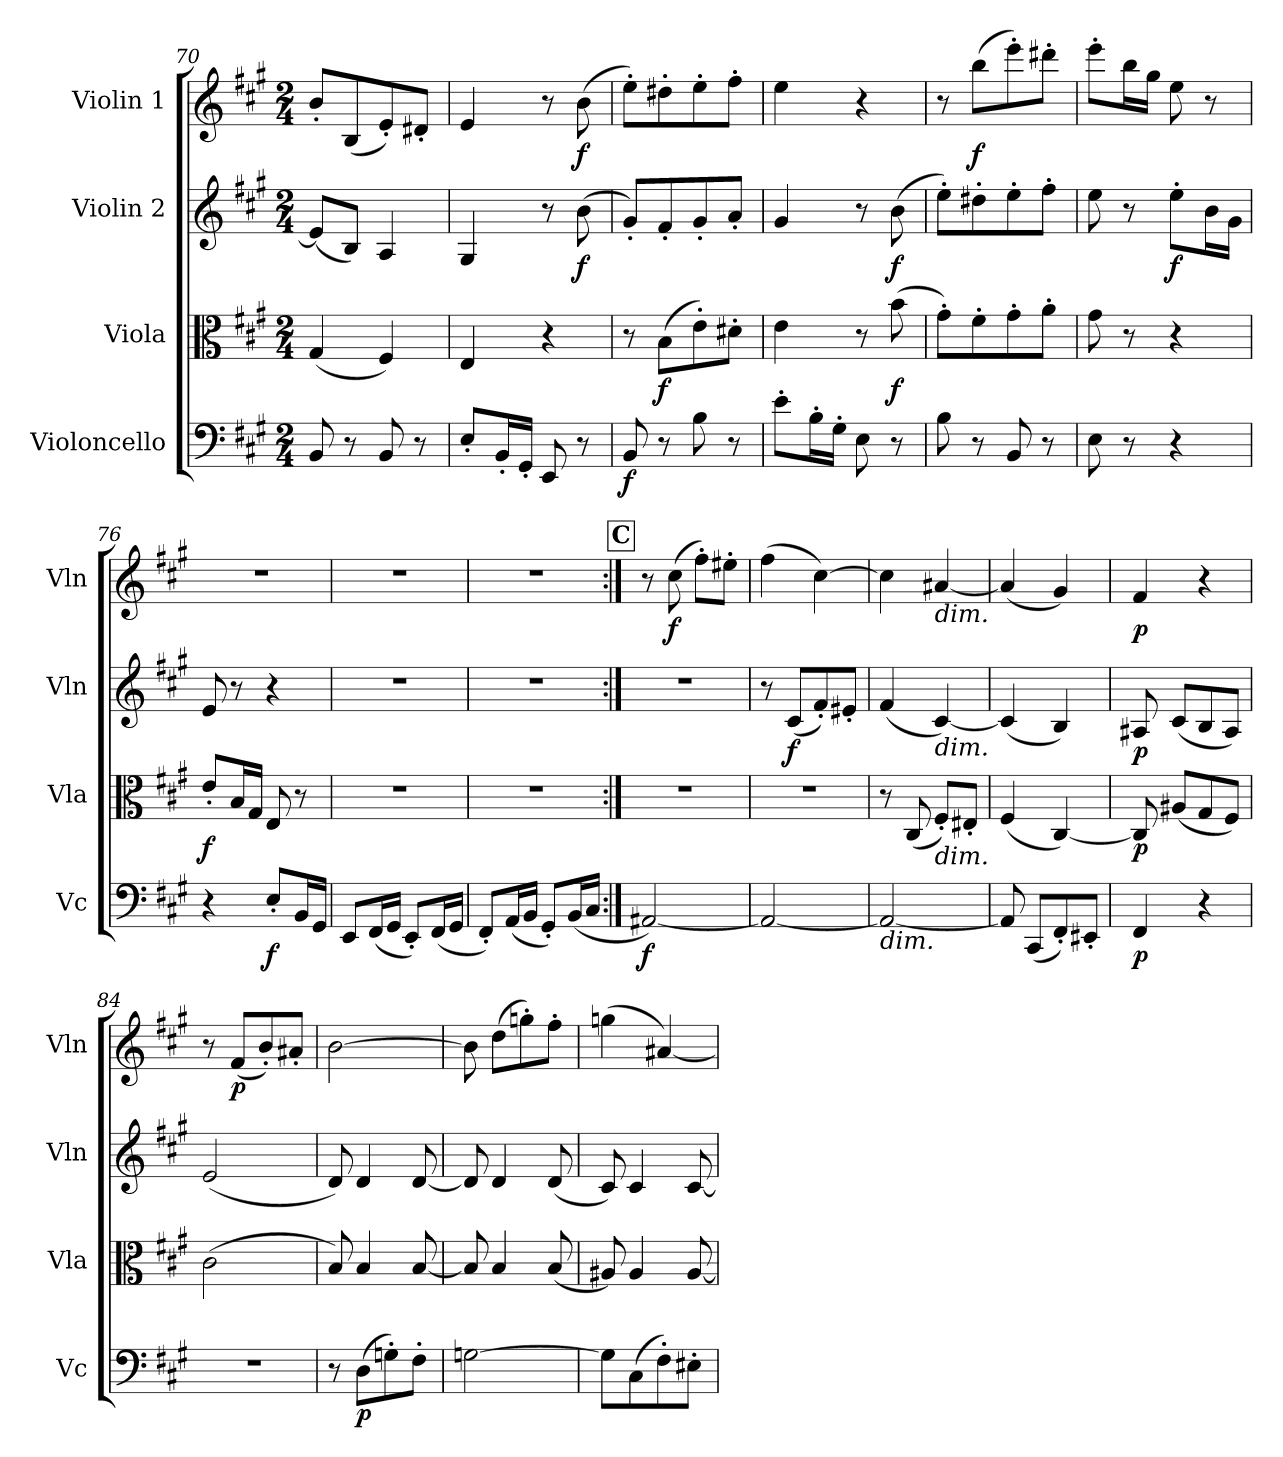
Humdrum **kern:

**kern	**dynam	**kern	**dynam	**kern	**dynam	**kern	**dynam
*part4	*part4	*part3	*part3	*part2	*part2	*part1	*part1
*staff4	*staff4	*staff3	*staff3	*staff2	*staff2	*staff1	*staff1
*I"Violoncello	*	*I"Viola	*	*I"Violin 2	*	*I"Violin 1	*
*I'Vc	*	*I'Vla	*	*I'Vln	*	*I'Vln	*
*clefF4	*	*clefC3	*	*clefG2	*	*clefG2	*
*k[f#c#g#]	*	*k[f#c#g#]	*	*k[f#c#g#]	*	*k[f#c#g#]	*
*M2/4	*	*M2/4	*	*M2/4	*	*M2/4	*
=70	=70	=70	=70	=70	=70	=70	=70
8BB/	.	(4G#/	.	(8e/L]	.	8b'/L	.
8r	.	.	.	8B/J)	.	(8B/	.
8BB/	.	4F#/)	.	4A/	.	8e'/)	.
8r	.	.	.	.	.	8d#X'/J	.
=71	=71	=71	=71	=71	=71	=71	=71
8E'/L	.	4E/	.	4G#/	.	4e/	.
16BB'/L	.	.	.	.	.	.	.
16GG#'/JJ	.	.	.	.	.	.	.
8EE/	.	4r	.	8r	.	8r	.
!	!	!	!	!	!LO:DY:b	!	!LO:DY:b
8r	.	.	.	(8b\	f	(8b\	f
=72	=72	=72	=72	=72	=72	=72	=72
!	!LO:DY:b	!	!	!	!	!	!
8BB/	f	8r	.	8g#'/L)	.	8ee'\L)	.
!	!	!	!LO:DY:b	!	!	!	!
8r	.	(8B\L	f	8f#'/	.	8dd#X'\	.
8B\	.	8e'\)	.	8g#'/	.	8ee'\	.
8r	.	8d#X'\J	.	8a'/J	.	8ff#'\J	.
=73	=73	=73	=73	=73	=73	=73	=73
8e'\L	.	4e\	.	4g#/	.	4ee\	.
16B'\L	.	.	.	.	.	.	.
16G#'\JJ	.	.	.	.	.	.	.
8E\	.	8r	.	8r	.	4r	.
!	!	!	!LO:DY:b	!	!LO:DY:b	!	!
8r	.	(8b\	f	(8b\	f	.	.
=74	=74	=74	=74	=74	=74	=74	=74
8B\	.	8g#'\L)	.	8ee'\L)	.	8r	.
!	!	!	!	!	!	!	!LO:DY:b
8r	.	8f#'\	.	8dd#X'\	.	(8bb\L	f
8BB/	.	8g#'\	.	8ee'\	.	8eee'\)	.
8r	.	8a'\J	.	8ff#'\J	.	8ddd#X'\J	.
!!LO:LB:g=z
=75	=75	=75	=75	=75	=75	=75	=75
8E\	.	8g#\	.	8ee\	.	8eee'\L	.
8r	.	8r	.	8r	.	16bb\L	.
.	.	.	.	.	.	16gg#\JJ	.
!	!	!	!	!	!LO:DY:b	!	!
4r	.	4r	.	8ee'\L	f	8ee\	.
.	.	.	.	16b\L	.	8r	.
.	.	.	.	16g#\JJ	.	.	.
=76	=76	=76	=76	=76	=76	=76	=76
!	!	!	!LO:DY:b	!	!	!	!
4r	.	8e'/L	f	8e/	.	2r	.
.	.	16B/L	.	8r	.	.	.
.	.	16G#/JJ	.	.	.	.	.
!	!LO:DY:b	!	!	!	!	!	!
8E'/L	f	8E/	.	4r	.	.	.
16BB/L	.	8r	.	.	.	.	.
16GG#/JJ	.	.	.	.	.	.	.
=77	=77	=77	=77	=77	=77	=77	=77
8EE/L	.	2r	.	2r	.	2r	.
(16FF#/L	.	.	.	.	.	.	.
16GG#/JJ	.	.	.	.	.	.	.
8EE'/L)	.	.	.	.	.	.	.
(16FF#/L	.	.	.	.	.	.	.
16GG#/JJ	.	.	.	.	.	.	.
=78	=78	=78	=78	=78	=78	=78	=78
8FF#'/L)	.	2r	.	2r	.	2r	.
(16AA/L	.	.	.	.	.	.	.
16BB/JJ	.	.	.	.	.	.	.
8GG#'/L)	.	.	.	.	.	.	.
(16BB/L	.	.	.	.	.	.	.
16C#/JJ	.	.	.	.	.	.	.
!!LO:REH:place=s1:a:B:cj:fs=14:t=C
=79:|!	=79:|!	=79:|!	=79:|!	=79:|!	=79:|!	=79:|!	=79:|!
!	!LO:DY:b	!	!	!	!	!	!
[2AA#X/)	f	2r	.	2r	.	8r	.
!	!	!	!	!	!	!	!LO:DY:b
.	.	.	.	.	.	(8cc#\	f
.	.	.	.	.	.	8ff#'\L)	.
.	.	.	.	.	.	8ee#X'\J	.
=80	=80	=80	=80	=80	=80	=80	=80
2AA#/_	.	2r	.	8r	.	(4ff#\	.
!	!	!	!	!	!LO:DY:b	!	!
.	.	.	.	(8c#/L	f	.	.
.	.	.	.	8f#'/)	.	[4cc#\)	.
.	.	.	.	8e#X'/J	.	.	.
!!LO:PB:g=z
=81	=81	=81	=81	=81	=81	=81	=81
!LO:TX:b:i:t=dim.	!	!	!	!	!	!	!
2AA#/_	.	8r	.	(4f#/	.	4cc#\]	.
.	.	(8C#/	.	.	.	.	.
!	!	!	!	!	!	!LO:TX:b:i:t=dim.	!
!	!	!	!	!LO:TX:b:i:t=dim.	!	!	!
!	!	!LO:TX:b:i:t=dim.	!	!	!	!	!
.	.	8F#'/L)	.	[4c#/)	.	[4a#X/	.
.	.	8E#X'/J	.	.	.	.	.
=82	=82	=82	=82	=82	=82	=82	=82
8AA#/]	.	(4F#/	.	(4c#/]	.	(4a#/]	.
(8CC#/L	.	.	.	.	.	.	.
8FF#'/)	.	[4C#/)	.	4B/)	.	4g#/)	.
8EE#X'/J	.	.	.	.	.	.	.
=83	=83	=83	=83	=83	=83	=83	=83
!	!LO:DY:b	!	!LO:DY:b	!	!LO:DY:b	!	!LO:DY:b
4FF#/	p	8C#/]	p	8A#X/	p	4f#/	p
.	.	(8A#X/L	.	(8c#/L	.	.	.
4r	.	8G#/	.	8B/	.	4r	.
.	.	8F#/J)	.	8A#/J)	.	.	.
=84	=84	=84	=84	=84	=84	=84	=84
2r	.	(2c#\	.	(2e/	.	8r	.
!	!	!	!	!	!	!	!LO:DY:b
.	.	.	.	.	.	(8f#/L	p
.	.	.	.	.	.	8b'/)	.
.	.	.	.	.	.	8a#X'/J	.
=85	=85	=85	=85	=85	=85	=85	=85
8r	.	8B/)	.	8d/)	.	[2b\	.
!	!LO:DY:b	!	!	!	!	!	!
(8D\L	p	4B/	.	4d/	.	.	.
8Gn'\)	.	.	.	.	.	.	.
8F#'\J	.	[8B/	.	[8d/	.	.	.
=86	=86	=86	=86	=86	=86	=86	=86
[2Gn\	.	8B/]	.	8d/]	.	8b\]	.
.	.	4B/	.	4d/	.	(8dd\L	.
.	.	.	.	.	.	8ggn'\)	.
.	.	(8B/	.	(8d/	.	8ff#'\J	.
=87	=87	=87	=87	=87	=87	=87	=87
8G\L]	.	8A#X/)	.	8c#/)	.	(4ggn\	.
(8C#\	.	4A#/	.	4c#/	.	.	.
8F#'\)	.	.	.	.	.	[4a#X/)	.
8E#X'\J	.	[8A#/	.	[8c#/	.	.	.
=	=	=	=	=	=	=	=
*-	*-	*-	*-	*-	*-	*-	*-
